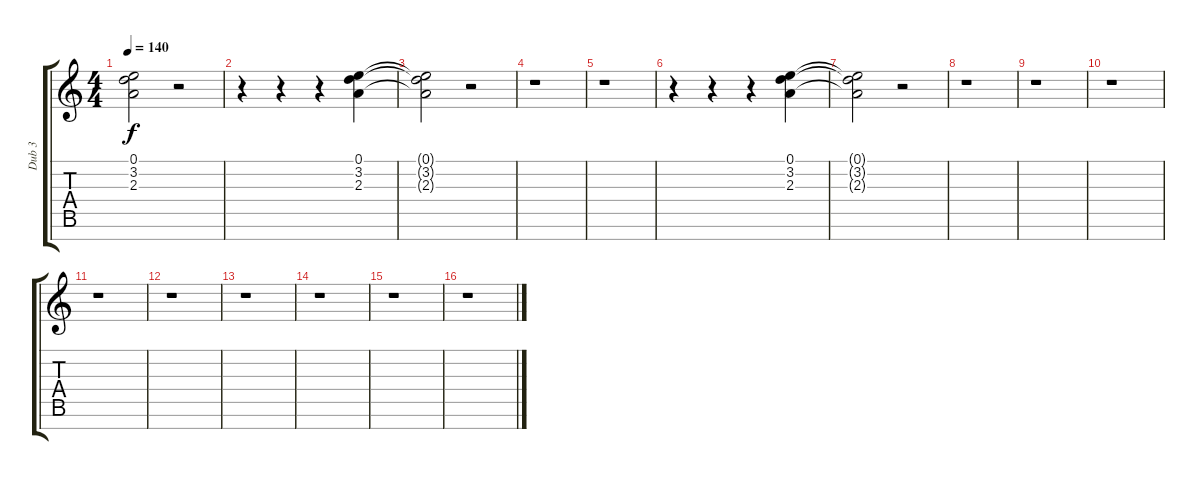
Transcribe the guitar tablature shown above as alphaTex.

\track ("Dub 3" "Dub 3") {instrument distortionguitar}
\staff {score tabs}
\tuning (E4 B3 G3 D3 A2 E2 B1) {hide}
\ts (4 4)
\tempo 140
\clef g2
\ks c
(0.1{t} 3.2{t} 2.3{t}).2{dy f} r.2 |
r.4 r.4 r.4 (0.1 3.2 2.3).4 |
(0.1{t} 3.2{t} 2.3{t}).2 r.2 |
r.1 |
r.1 |
r.4 r.4 r.4 (0.1 3.2 2.3).4 |
(0.1{t} 3.2{t} 2.3{t}).2 r.2 |
r.1 |
r.1 |
r.1 |
r.1 |
r.1 |
r.1 |
r.1 |
r.1 |
r.1
